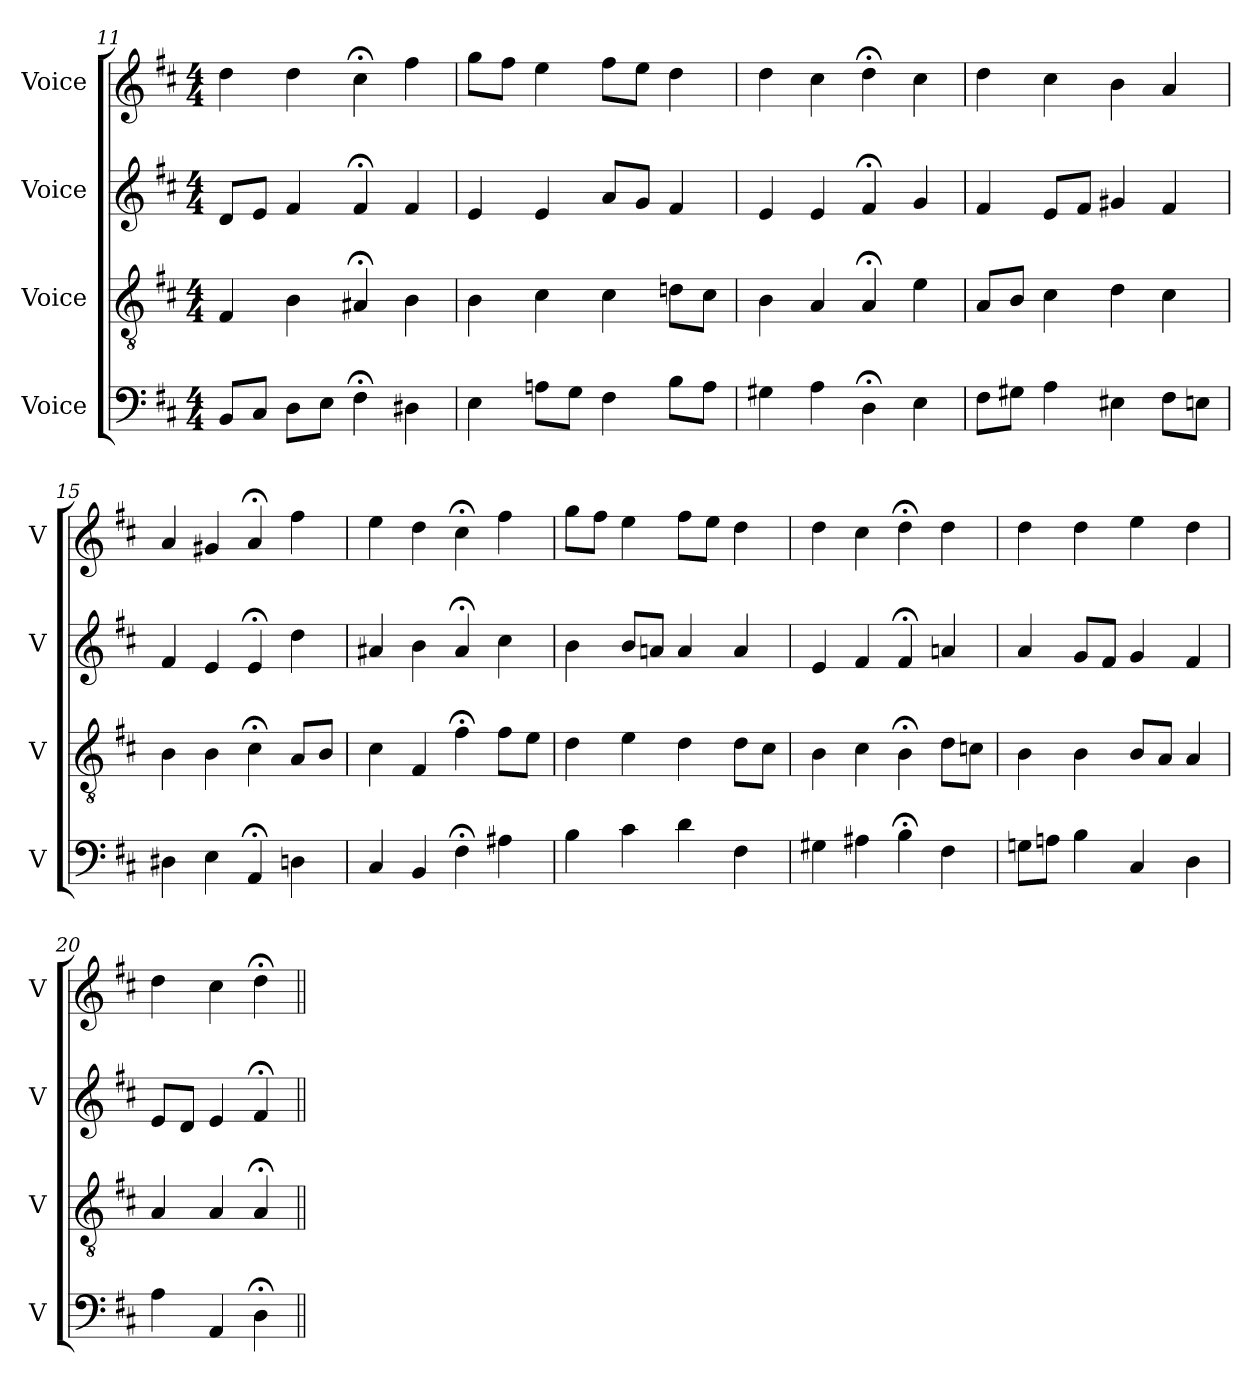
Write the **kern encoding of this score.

**kern	**kern	**kern	**kern
*part4	*part3	*part2	*part1
*staff4	*staff3	*staff2	*staff1
*I"Voice	*I"Voice	*I"Voice	*I"Voice
*I'V	*I'V	*I'V	*I'V
*clefF4	*clefGv2	*clefG2	*clefG2
*k[f#c#]	*k[f#c#]	*k[f#c#]	*k[f#c#]
*M4/4	*M4/4	*M4/4	*M4/4
=11	=11	=11	=11
8BBL	4F#	8dL	4dd
8C#J	.	8eJ	.
8DL	4B	4f#	4dd
8EJ	.	.	.
4F#;<	4A#X;<	4f#;<	4cc#;<
4D#X	4B	4f#	4ff#
=12	=12	=12	=12
4E	4B	4e	8ggL
.	.	.	8ff#J
8AnL	4c#	4e	4ee
8GJ	.	.	.
4F#	4c#	8aL	8ff#L
.	.	8gJ	8eeJ
8BL	8dnL	4f#	4dd
8AJ	8c#J	.	.
=13	=13	=13	=13
4G#X	4B	4e	4dd
4A	4A	4e	4cc#
4D;<	4A;<	4f#;<	4dd;<
4E	4e	4g	4cc#
=14	=14	=14	=14
8F#L	8AL	4f#	4dd
8G#XJ	8BJ	.	.
4A	4c#	8eL	4cc#
.	.	8f#J	.
4E#X	4d	4g#X	4b
8F#L	4c#	4f#	4a
8EnJ	.	.	.
=15	=15	=15	=15
4D#X	4B	4f#	4a
4E	4B	4e	4g#X
4AA;<	4c#;<	4e;<	4a;<
4Dn	8AL	4dd	4ff#
.	8BJ	.	.
=16	=16	=16	=16
4C#	4c#	4a#X	4ee
4BB	4F#	4b	4dd
4F#;<	4f#;<	4a#;<	4cc#;<
4A#X	8f#L	4cc#	4ff#
.	8eJ	.	.
=17	=17	=17	=17
4B	4d	4b	8ggL
.	.	.	8ff#J
4c#	4e	8bL	4ee
.	.	8anJ	.
4d	4d	4a	8ff#L
.	.	.	8eeJ
4F#	8dL	4a	4dd
.	8c#J	.	.
=18	=18	=18	=18
4G#X	4B	4e	4dd
4A#X	4c#	4f#	4cc#
4B;<	4B;<	4f#;<	4dd;<
4F#	8dL	4an	4dd
.	8cnJ	.	.
=19	=19	=19	=19
8GnL	4B	4a	4dd
8AnJ	.	.	.
4B	4B	8gL	4dd
.	.	8f#J	.
4C#	8BL	4g	4ee
.	8AJ	.	.
4D	4A	4f#	4dd
=20	=20	=20	=20
4A	4A	8eL	4dd
.	.	8dJ	.
4AA	4A	4e	4cc#
4D;<	4A;<	4f#;<	4dd;<
=||	=||	=||	=||
*-	*-	*-	*-
